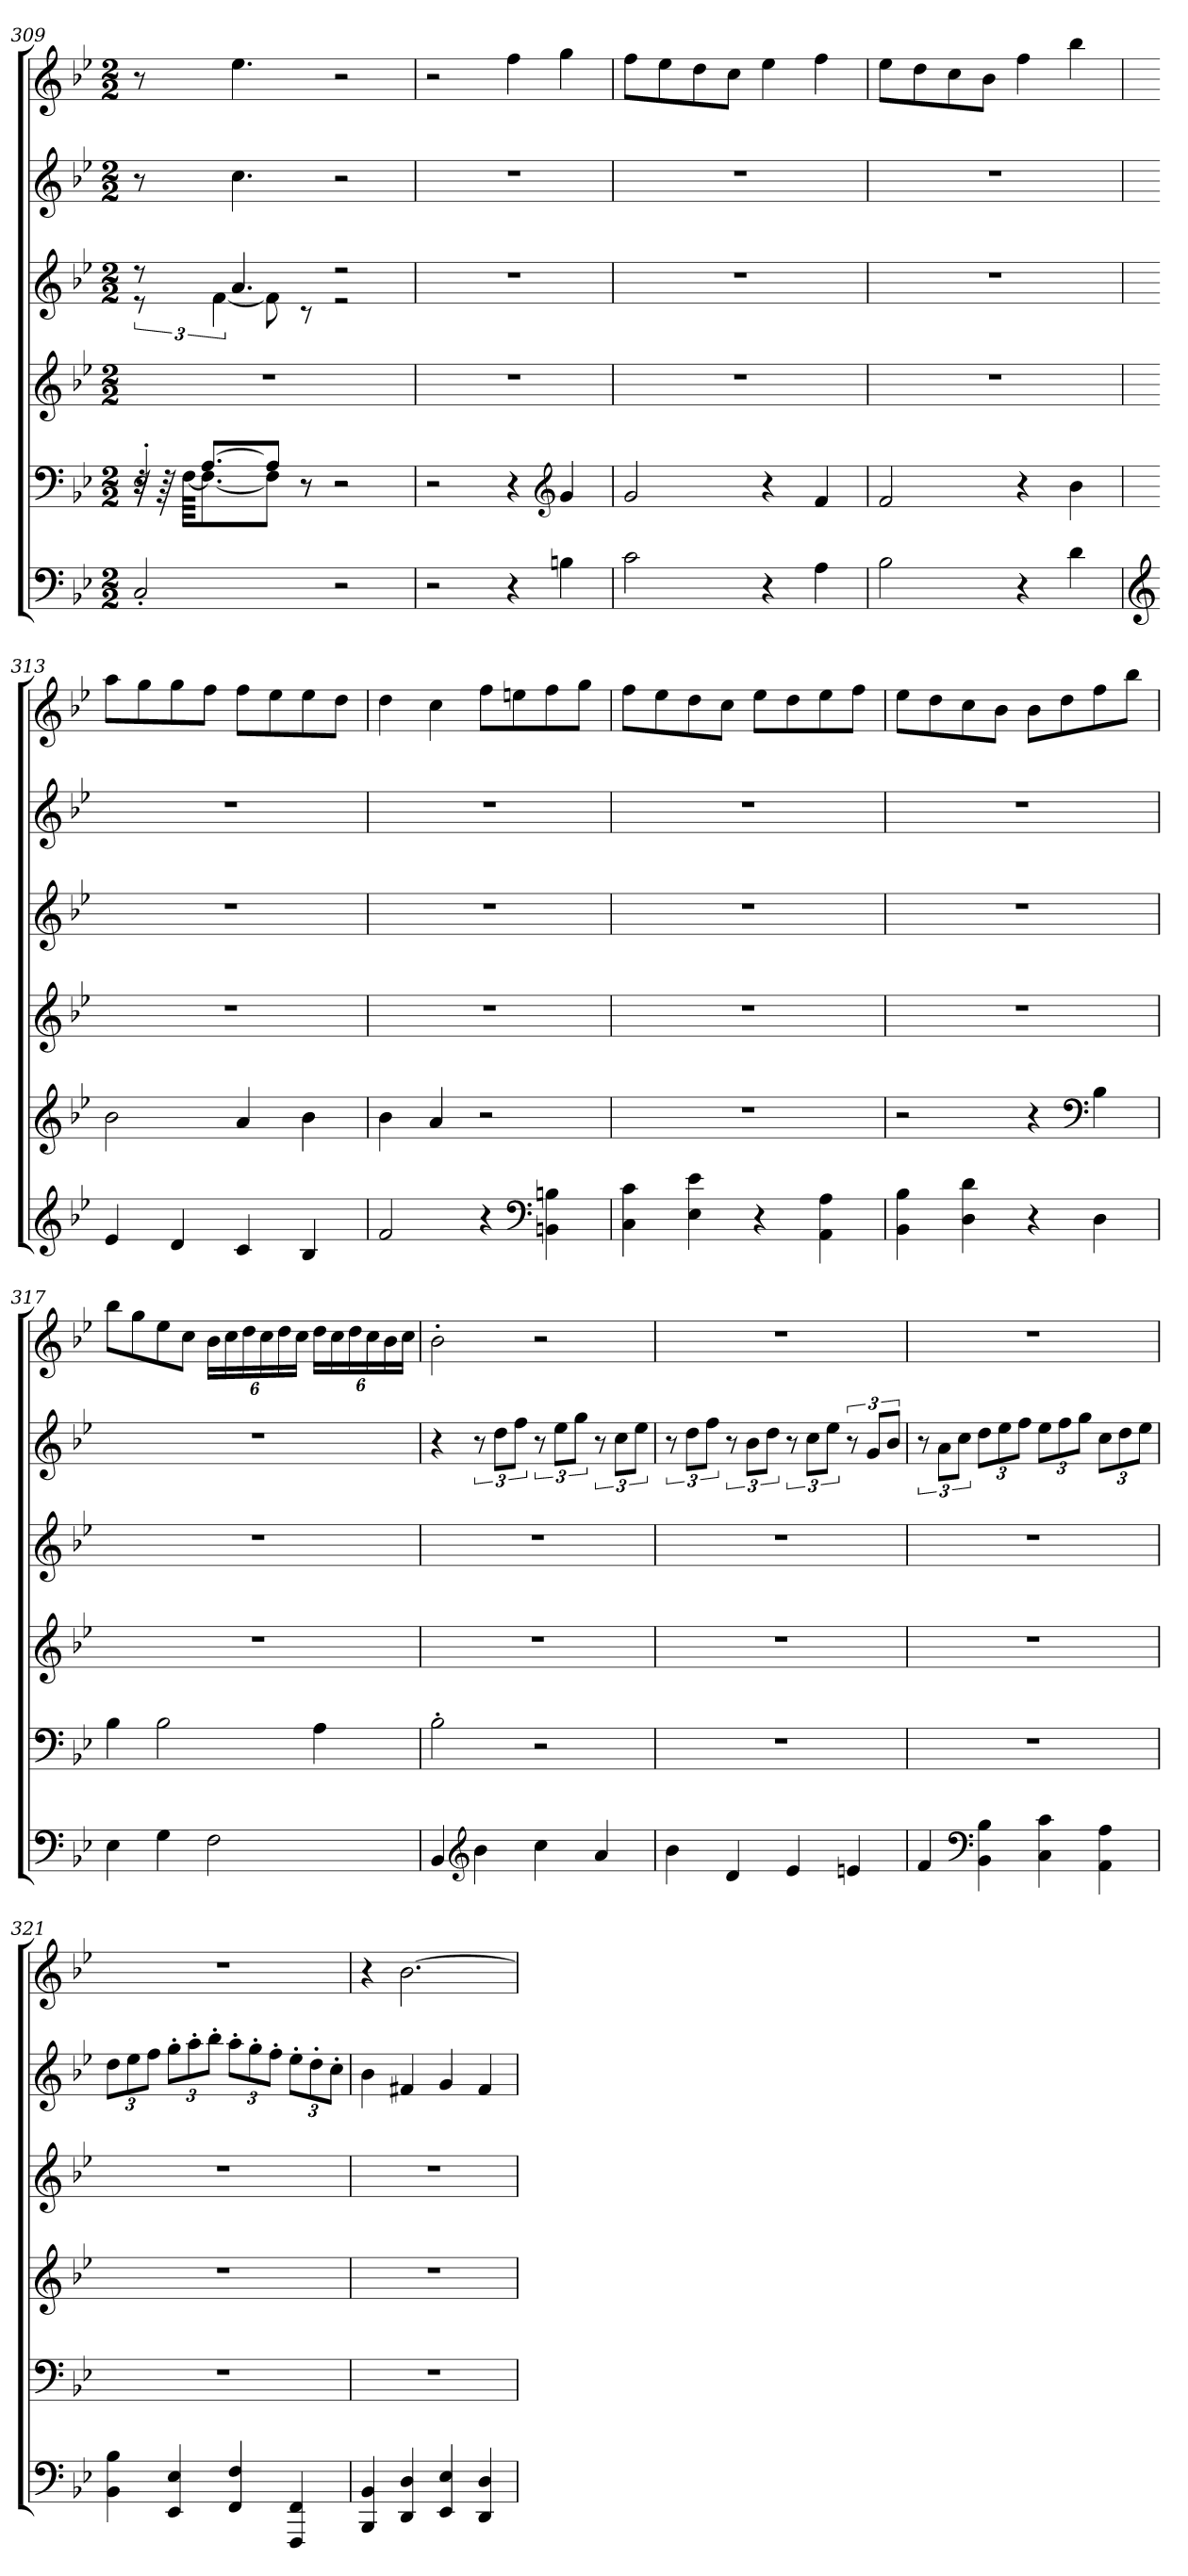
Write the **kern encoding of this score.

**kern	**kern	**kern	**kern	**kern	**kern
*part5	*part4	*part3	*part2	*part2	*part1
*staff6	*staff5	*staff4	*staff3	*staff2	*staff1
*clefF4	*clefF4	*clefG2	*clefG2	*clefG2	*clefG2
*k[b-e-]	*k[b-e-]	*k[b-e-]	*k[b-e-]	*k[b-e-]	*k[b-e-]
*M2/2	*M2/2	*M2/2	*M2/2	*M2/2	*M2/2
*MM74	*MM74	*MM74	*MM74	*MM74	*MM74
=309	=309	=309	=309	=309	=309
*	*^	*	*^	*	*
*	*	*^	*	*	*	*	*
2C'/	16r	32r	2E-'/	1r	8r	12r	8r	8r
.	.	64r	.	.	.	.	.	.
.	.	[64F\KKKL	.	.	.	.	.	.
.	[8.A/L	8.F\_	.	.	.	.	.	.
.	.	.	.	.	.	[6f\	.	.
.	.	.	.	.	4.a/	.	4.cc\	4.ee-\
.	8A/J]	8F\J]	.	.	.	8f\]	.	.
.	8r	8r	.	.	.	8r	.	.
2r	2r	2r	2r	.	2r	2r	2r	2r
*	*v	*v	*v	*	*v	*v	*	*
=310	=310	=310	=310	=310	=310
2r	2r	1r	1r	1r	2r
*	*	*	*	*	*MM153
4r	4r	.	.	.	4ff\
*	*clefG2	*	*	*	*
4Bn\	4g/	.	.	.	4gg\
=311	=311	=311	=311	=311	=311
*	*	*	*	*	*MM153
2c\	2g/	1r	1r	1r	8ff\L
.	.	.	.	.	8ee-\
.	.	.	.	.	8dd\
.	.	.	.	.	8cc\J
4r	4r	.	.	.	4ee-\
4A\	4f/	.	.	.	4ff\
=312	=312	=312	=312	=312	=312
*	*	*	*	*	*MM153
2B-\	2f/	1r	1r	1r	8ee-\L
.	.	.	.	.	8dd\
.	.	.	.	.	8cc\
.	.	.	.	.	8b-\J
4r	4r	.	.	.	4ff\
4d\	4b-\	.	.	.	4bb-\
!!LO:PB:g=z
=313	=313	=313	=313	=313	=313
*clefG2	*	*	*	*	*
*	*	*	*	*	*MM153
4e-/	2b-\	1r	1r	1r	8aa\L
.	.	.	.	.	8gg\
4d/	.	.	.	.	8gg\
.	.	.	.	.	8ff\J
4c/	4a/	.	.	.	8ff\L
.	.	.	.	.	8ee-\
4B-/	4b-\	.	.	.	8ee-\
.	.	.	.	.	8dd\J
=314	=314	=314	=314	=314	=314
*	*	*	*	*	*MM150
2f/	4b-\	1r	1r	1r	4dd\
*	*	*	*	*	*MM145
.	4a/	.	.	.	4cc\
*	*	*	*	*	*MM153
4r	2r	.	.	.	8ff\L
.	.	.	.	.	8een\
*clefF4	*	*	*	*	*
4BBn\ 4Bn\	.	.	.	.	8ff\
.	.	.	.	.	8gg\J
=315	=315	=315	=315	=315	=315
*	*	*	*	*	*MM153
4C\ 4c\	1r	1r	1r	1r	8ff\L
.	.	.	.	.	8ee-\
4E-\ 4e-\	.	.	.	.	8dd\
.	.	.	.	.	8cc\J
4r	.	.	.	.	8ee-\L
.	.	.	.	.	8dd\
4AA\ 4A\	.	.	.	.	8ee-\
.	.	.	.	.	8ff\J
=316	=316	=316	=316	=316	=316
*	*	*	*	*	*MM153
4BB-\ 4B-\	2r	1r	1r	1r	8ee-\L
.	.	.	.	.	8dd\
4D\ 4d\	.	.	.	.	8cc\
.	.	.	.	.	8b-\J
4r	4r	.	.	.	8b-\L
.	.	.	.	.	8dd\
*	*clefF4	*	*	*	*
4D\	4B-\	.	.	.	8ff\
.	.	.	.	.	8bb-\J
!!LO:LB:g=z
=317	=317	=317	=317	=317	=317
*	*	*	*	*	*MM153
4E-\	4B-\	1r	1r	1r	8bb-\L
.	.	.	.	.	8gg\
4G\	2B-\	.	.	.	8ee-\
.	.	.	.	.	8cc\J
*	*	*	*	*	*Xbrackettup
2F\	.	.	.	.	24b-\LL
.	.	.	.	.	24cc\
.	.	.	.	.	24dd\
.	.	.	.	.	24cc\
.	.	.	.	.	24dd\
.	.	.	.	.	24cc\JJ
.	4A\	.	.	.	24dd\LL
.	.	.	.	.	24cc\
.	.	.	.	.	24dd\
.	.	.	.	.	24cc\
.	.	.	.	.	24b-\
.	.	.	.	.	24cc\JJ
=318	=318	=318	=318	=318	=318
*	*	*	*	*	*MM152
4BB-/	2B-'\	1r	1r	4r	2b-'\
*clefG2	*	*	*	*	*
4b-\	.	.	.	12r	.
.	.	.	.	12dd\L	.
.	.	.	.	12ff\J	.
4cc\	2r	.	.	12r	2r
.	.	.	.	12ee-\L	.
.	.	.	.	12gg\J	.
4a/	.	.	.	12r	.
.	.	.	.	12cc\L	.
.	.	.	.	12ee-\J	.
=319	=319	=319	=319	=319	=319
4b-\	1r	1r	1r	12r	1r
.	.	.	.	12dd\L	.
.	.	.	.	12ff\J	.
4d/	.	.	.	12r	.
.	.	.	.	12b-\L	.
.	.	.	.	12dd\J	.
4e-/	.	.	.	12r	.
.	.	.	.	12cc\L	.
.	.	.	.	12ee-\J	.
4en/	.	.	.	12r	.
.	.	.	.	12g/L	.
.	.	.	.	12b-/J	.
!!LO:PB:g=z
=320	=320	=320	=320	=320	=320
*	*	*	*	*	*MM150
4f/	1r	1r	1r	12r	1r
.	.	.	.	12a\L	.
.	.	.	.	12cc\J	.
*clefF4	*	*	*	*	*
*	*	*	*	*Xbrackettup	*
4BB-\ 4B-\	.	.	.	12dd\L	.
.	.	.	.	12ee-\	.
.	.	.	.	12ff\J	.
4C\ 4c\	.	.	.	12ee-\L	.
.	.	.	.	12ff\	.
.	.	.	.	12gg\J	.
4AA\ 4A\	.	.	.	12cc\L	.
.	.	.	.	12dd\	.
.	.	.	.	12ee-\J	.
=321	=321	=321	=321	=321	=321
4BB-\ 4B-\	1r	1r	1r	12dd\L	1r
.	.	.	.	12ee-\	.
.	.	.	.	12ff\J	.
4EE-/ 4E-/	.	.	.	12gg'\L	.
.	.	.	.	12aa'\	.
.	.	.	.	12bb-'\J	.
4FF/ 4F/	.	.	.	12aa'\L	.
.	.	.	.	12gg'\	.
.	.	.	.	12ff'\J	.
4FFF/ 4FF/	.	.	.	12ee-'\L	.
.	.	.	.	12dd'\	.
.	.	.	.	12cc'\J	.
=322	=322	=322	=322	=322	=322
*	*	*	*	*	*MM150
4BBB-/ 4BB-/	1r	1r	1r	4b-\	4r
4DD/ 4D/	.	.	.	4f#X/	[2.b-\
4EE-/ 4E-/	.	.	.	4g/	.
4DD/ 4D/	.	.	.	4f#/	.
=	=	=	=	=	=
*-	*-	*-	*-	*-	*-
